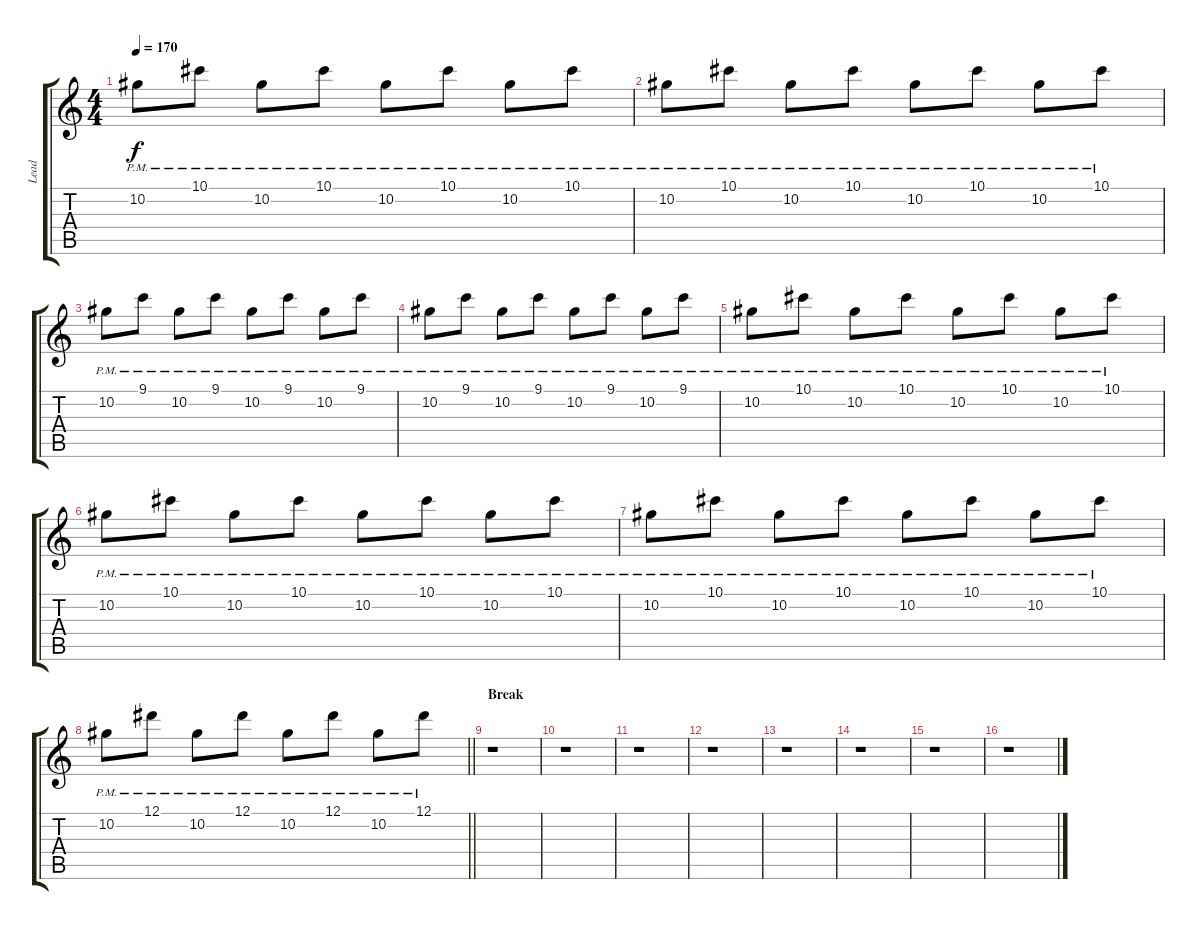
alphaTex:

\track ("Lead" "Lead") {instrument overdrivenguitar}
\staff {score tabs}
\tuning (Eb4 Bb3 Gb3 Db3 Ab2 Db2) {hide}
\ts (4 4)
\tempo 170
\clef g2
\ks c
10.2{pm}.8{dy f} 10.1{pm}.8 10.2{pm}.8 10.1{pm}.8 10.2{pm}.8 10.1{pm}.8 10.2{pm}.8 10.1{pm}.8 |
10.2{pm}.8 10.1{pm}.8 10.2{pm}.8 10.1{pm}.8 10.2{pm}.8 10.1{pm}.8 10.2{pm}.8 10.1{pm}.8 |
10.2{pm}.8 9.1{pm}.8 10.2{pm}.8 9.1{pm}.8 10.2{pm}.8 9.1{pm}.8 10.2{pm}.8 9.1{pm}.8 |
10.2{pm}.8 9.1{pm}.8 10.2{pm}.8 9.1{pm}.8 10.2{pm}.8 9.1{pm}.8 10.2{pm}.8 9.1{pm}.8 |
10.2{pm}.8 10.1{pm}.8 10.2{pm}.8 10.1{pm}.8 10.2{pm}.8 10.1{pm}.8 10.2{pm}.8 10.1{pm}.8 |
10.2{pm}.8 10.1{pm}.8 10.2{pm}.8 10.1{pm}.8 10.2{pm}.8 10.1{pm}.8 10.2{pm}.8 10.1{pm}.8 |
10.2{pm}.8 10.1{pm}.8 10.2{pm}.8 10.1{pm}.8 10.2{pm}.8 10.1{pm}.8 10.2{pm}.8 10.1{pm}.8 |
\barLineRight lightlight
10.2{pm}.8 12.1{pm}.8 10.2{pm}.8 12.1{pm}.8 10.2{pm}.8 12.1{pm}.8 10.2{pm}.8 12.1{pm}.8 |
\section ("" "Break")
r.1 |
r.1 |
r.1 |
r.1 |
r.1 |
r.1 |
r.1 |
r.1
